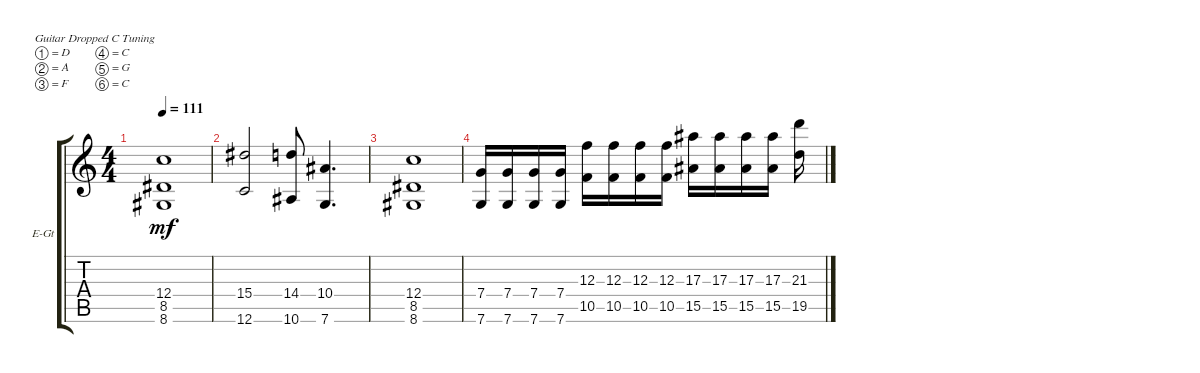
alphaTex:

\defaultSystemsLayout 4
\bracketExtendMode groupsimilarinstruments
\firstSystemTrackNameOrientation horizontal
\otherSystemsTrackNameOrientation horizontal
\track ("Electric Guitar Right" "E-Gt") {instrument overdrivenguitar}
\staff {score tabs}
\tuning (D4 A3 F3 C3 G2 C2)
\ts (4 4)
\tempo 111
\clef g2
\ks c
(8.6 8.5 12.4).1{dy mf} |
(12.6 15.4).2 (10.6 14.4).8 (7.6 10.4).4{d} |
(8.6 8.5 12.4).1 |
(7.6 7.4).16 (7.6 7.4).16 (7.6 7.4).16 (7.6 7.4).16 (10.5 12.3).16 (10.5 12.3).16 (10.5 12.3).16 (10.5 12.3).16 (15.5 17.3).16 (15.5 17.3).16 (15.5 17.3).16 (15.5 17.3).16 (19.5 21.3).16
